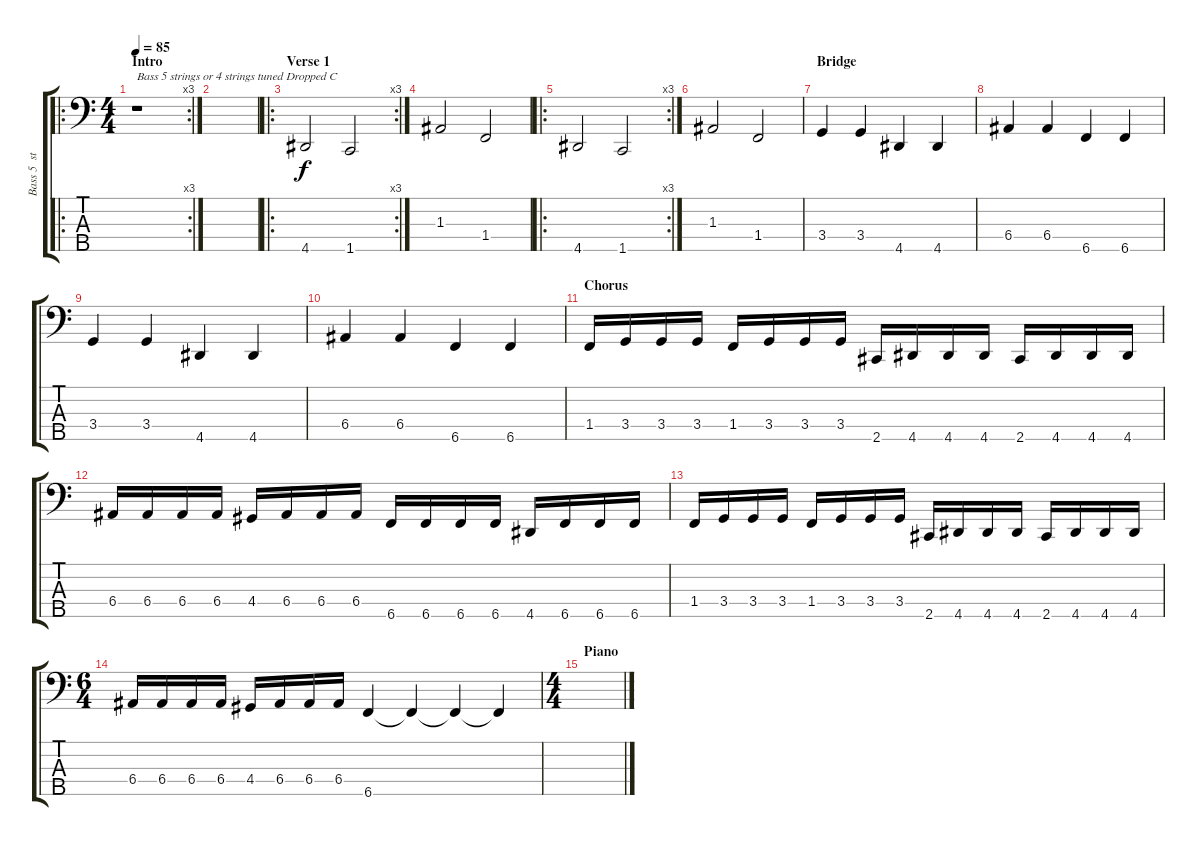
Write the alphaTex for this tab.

\track ("Bass 5  strings" "Bass 5  st") {instrument electricbassfinger}
\staff {score tabs}
\tuning (G2 D2 A1 E1 B0) {hide}
\ro
\rc 3
\ts (4 4)
\section ("" "Intro")
\tempo 85
\clef f4
\ks c
r.1{txt "Bass 5 strings or 4 strings tuned Dropped C" dy f instrument electricbassfinger} |
|
\ro
\rc 3
\section ("" "Verse 1")
4.5.2 1.5.2 |
1.3.2 1.4.2 |
\ro
\rc 3
4.5.2 1.5.2 |
1.3.2 1.4.2 |
\section ("" "Bridge")
3.4.4 3.4.4 4.5.4 4.5.4 |
6.4.4 6.4.4 6.5.4 6.5.4 |
3.4.4 3.4.4 4.5.4 4.5.4 |
6.4.4 6.4.4 6.5.4 6.5.4 |
\section ("" "Chorus")
1.4.16 3.4.16 3.4.16 3.4.16 1.4.16 3.4.16 3.4.16 3.4.16 2.5.16 4.5.16 4.5.16 4.5.16 2.5.16 4.5.16 4.5.16 4.5.16 |
6.4.16 6.4.16 6.4.16 6.4.16 4.4.16 6.4.16 6.4.16 6.4.16 6.5.16 6.5.16 6.5.16 6.5.16 4.5.16 6.5.16 6.5.16 6.5.16 |
1.4.16 3.4.16 3.4.16 3.4.16 1.4.16 3.4.16 3.4.16 3.4.16 2.5.16 4.5.16 4.5.16 4.5.16 2.5.16 4.5.16 4.5.16 4.5.16 |
\ts (6 4)
6.4.16 6.4.16 6.4.16 6.4.16 4.4.16 6.4.16 6.4.16 6.4.16 6.5.4 6.5{t}.4 6.5{t}.4 6.5{t}.4 |
\ts (4 4)
\section ("" "Piano")
